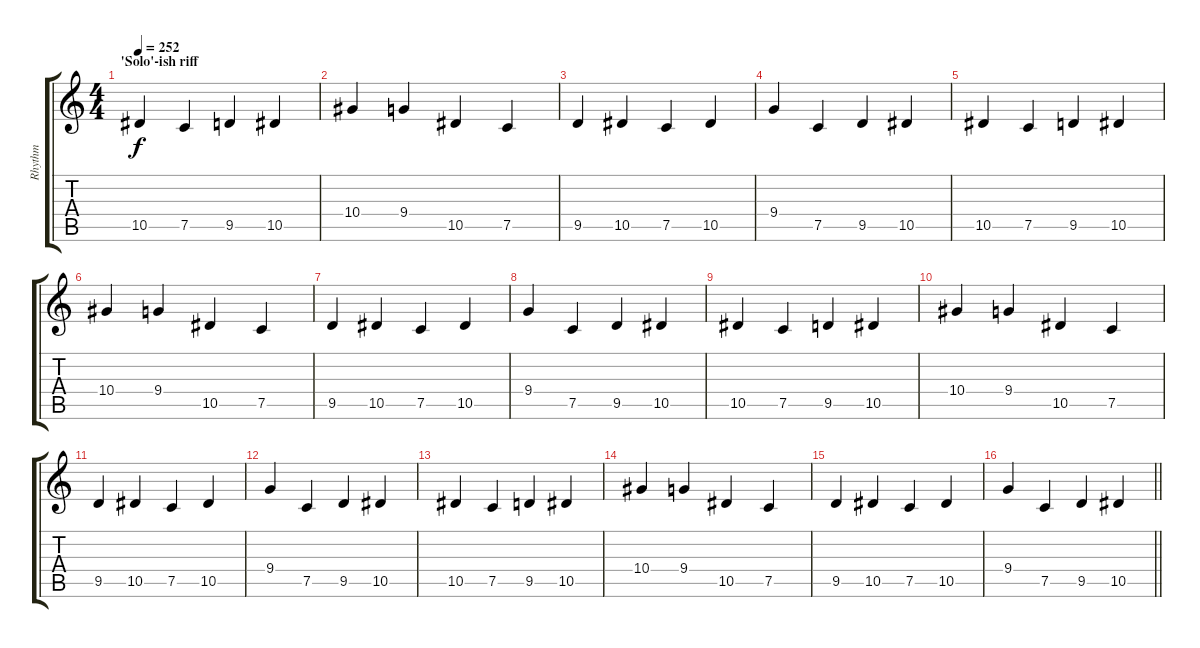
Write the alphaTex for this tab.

\track ("Rhythm" "Rhythm") {instrument distortionguitar}
\staff {score tabs}
\tuning (C4 G3 Eb3 Bb2 F2 C2) {hide}
\ts (4 4)
\section ("" "'Solo'-ish riff")
\tempo 252
\clef g2
\ks c
10.5.4{dy f} 7.5.4 9.5.4 10.5.4 |
10.4.4 9.4.4 10.5.4 7.5.4 |
9.5.4 10.5.4 7.5.4 10.5.4 |
9.4.4 7.5.4 9.5.4 10.5.4 |
10.5.4 7.5.4 9.5.4 10.5.4 |
10.4.4 9.4.4 10.5.4 7.5.4 |
9.5.4 10.5.4 7.5.4 10.5.4 |
9.4.4 7.5.4 9.5.4 10.5.4 |
10.5.4 7.5.4 9.5.4 10.5.4 |
10.4.4 9.4.4 10.5.4 7.5.4 |
9.5.4 10.5.4 7.5.4 10.5.4 |
9.4.4 7.5.4 9.5.4 10.5.4 |
10.5.4 7.5.4 9.5.4 10.5.4 |
10.4.4 9.4.4 10.5.4 7.5.4 |
9.5.4 10.5.4 7.5.4 10.5.4 |
\barLineRight lightlight
9.4.4 7.5.4 9.5.4 10.5.4
